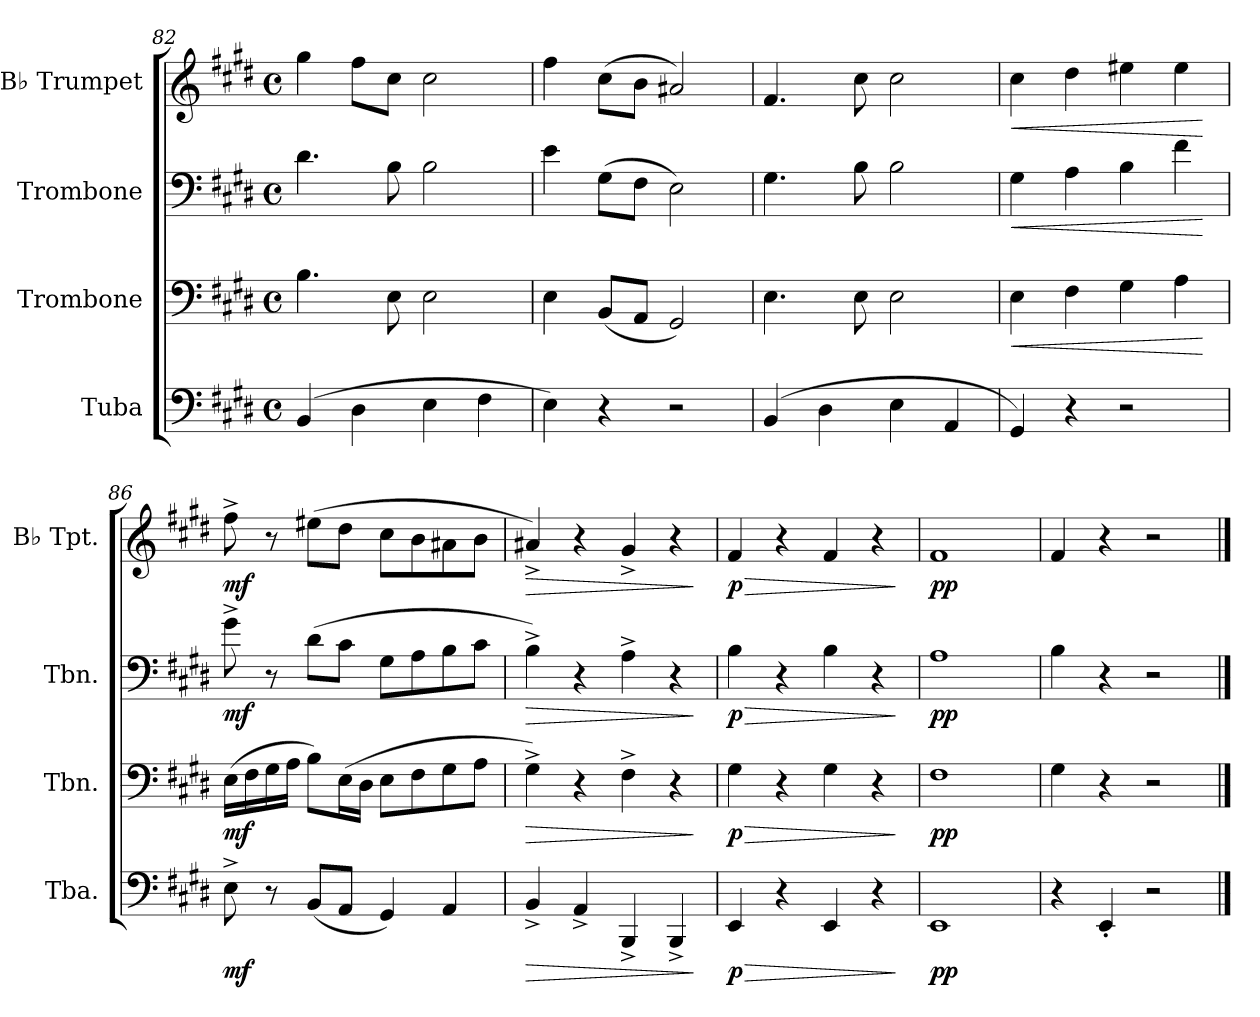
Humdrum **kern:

**kern	**dynam	**kern	**dynam	**kern	**dynam	**kern	**dynam
*part4	*part4	*part3	*part3	*part2	*part2	*part1	*part1
*staff4	*staff4	*staff3	*staff3	*staff2	*staff2	*staff1	*staff1
*I"Tuba	*	*I"Trombone	*	*I"Trombone	*	*I"B♭ Trumpet	*
*I'Tba.	*	*I'Tbn.	*	*I'Tbn.	*	*I'B♭ Tpt.	*
*clefF4	*	*clefF4	*	*clefF4	*	*clefG2	*
*	*	*	*	*	*	*ITrd1c2	*
*k[f#c#g#d#]	*	*k[f#c#g#d#]	*	*k[f#c#g#d#]	*	*k[f#c#]	*
*M4/4	*	*M4/4	*	*M4/4	*	*M4/4	*
*met(c)	*	*met(c)	*	*met(c)	*	*met(c)	*
=82	=82	=82	=82	=82	=82	=82	=82
(>4BB/	.	4.B\	.	4.d#\	.	4ff#\	.
4D#\	.	.	.	.	.	8ee\L	.
.	.	8E\	.	8B\	.	8b\J	.
4E\	.	2E\	.	2B\	.	2b\	.
4F#\	.	.	.	.	.	.	.
=83	=83	=83	=83	=83	=83	=83	=83
4E\)	.	4E\	.	4e\	.	4ee\	.
4r	.	(<8BB/L	.	(>8G#\L	.	(>8b\L	.
.	.	8AA/J	.	8F#\J	.	8a\J	.
2r	.	2GG#/)	.	2E\)	.	2g#X/)	.
=84	=84	=84	=84	=84	=84	=84	=84
(>4BB/	.	4.E\	.	4.G#\	.	4.e/	.
4D#\	.	.	.	.	.	.	.
.	.	8E\	.	8B\	.	8b\	.
4E\	.	2E\	.	2B\	.	2b\	.
4AA/	.	.	.	.	.	.	.
!!LO:LB:g=z
=85	=85	=85	=85	=85	=85	=85	=85
!	!	!	!LO:HP:b	!	!LO:HP:b	!	!LO:HP:b
4GG#/)	.	4E\	<	4G#\	<	4b\	<
4r	.	4F#\	.	4A\	.	4cc#\	.
2r	.	4G#\	.	4B\	.	4dd#X\	.
.	.	4A\	.	4f#\	.	4dd#\	.
.	.	.	[	.	[	.	[
=86	=86	=86	=86	=86	=86	=86	=86
!	!LO:DY:b	!	!LO:DY:b	!	!LO:DY:b	!	!LO:DY:b
8E^\	mf	(>16E\LL	mf	8g#^\	mf	8ee^\	mf
.	.	16F#\	.	.	.	.	.
8r	.	16G#\	.	8r	.	8r	.
.	.	16A\JJ	.	.	.	.	.
(<8BB/L	.	8B\L)	.	(>8d#\L	.	(>8dd#X\L	.
8AA/J	.	(>16E\L	.	8c#\J	.	8cc#\J	.
.	.	16D#\JJ	.	.	.	.	.
4GG#/)	.	8E\L	.	8G#\L	.	8b\L	.
.	.	8F#\	.	8A\	.	8a\	.
4AA/	.	8G#\	.	8B\	.	8g#X\	.
.	.	8A\J	.	8c#\J	.	8a\J	.
=87	=87	=87	=87	=87	=87	=87	=87
!	!LO:HP:b	!	!LO:HP:b	!	!LO:HP:b	!	!LO:HP:b
4BB^/	>	4G#^\)	>	4B^\)	>	4g#X^/)	>
4AA^/	.	4r	.	4r	.	4r	.
4BBB^/	.	4F#^\	.	4A^\	.	4f#^/	.
4BBB^/	.	4r	.	4r	.	4r	.
.	]	.	]	.	]	.	]
=88	=88	=88	=88	=88	=88	=88	=88
!	!LO:HP:b	!	!LO:HP:b	!	!LO:HP:b	!	!LO:HP:b
!	!LO:DY:n=1:b	!	!LO:DY:n=1:b	!	!LO:DY:n=1:b	!	!LO:DY:n=1:b
4EE/	> p	4G#\	> p	4B\	> p	4e/	> p
4r	.	4r	.	4r	.	4r	.
4EE/	.	4G#\	.	4B\	.	4e/	.
4r	.	4r	.	4r	.	4r	.
.	]	.	]	.	]	.	]
=89	=89	=89	=89	=89	=89	=89	=89
!	!LO:DY:b	!	!LO:DY:b	!	!LO:DY:b	!	!LO:DY:b
1EE	pp	1F#	pp	1A	pp	1e	pp
!!LO:PB:g=z
=90	=90	=90	=90	=90	=90	=90	=90
4r	.	4G#\	.	4B\	.	4e/	.
4EE'/	.	4r	.	4r	.	4r	.
2r	.	2r	.	2r	.	2r	.
==	==	==	==	==	==	==	==
*-	*-	*-	*-	*-	*-	*-	*-
